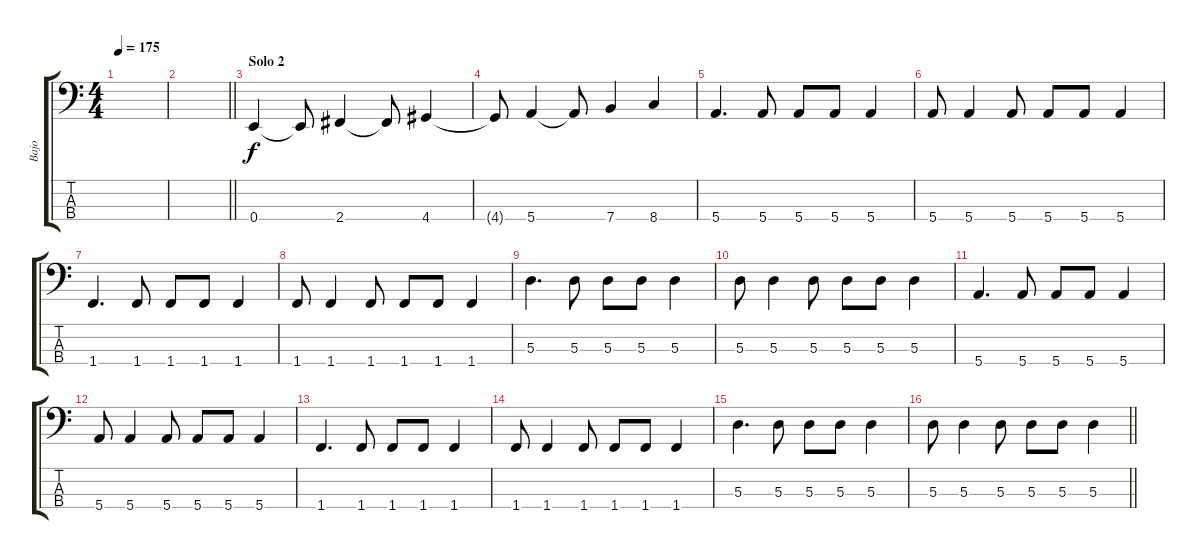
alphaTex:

\track ("Bajo" "Bajo") {instrument electricbassfinger}
\staff {score tabs}
\tuning (G2 D2 A1 E1) {hide}
\ts (4 4)
\tempo 175
\clef f4
\ks c
|
\barLineRight lightlight
|
\section ("" "Solo 2")
0.4.4 0.4{t}.8 2.4.4 2.4{t}.8 4.4.4 |
4.4{t}.8 5.4.4 5.4{t}.8 7.4.4 8.4.4 |
5.4.4{d} 5.4.8 5.4.8 5.4.8 5.4.4 |
5.4.8 5.4.4 5.4.8 5.4.8 5.4.8 5.4.4 |
1.4.4{d} 1.4.8 1.4.8 1.4.8 1.4.4 |
1.4.8 1.4.4 1.4.8 1.4.8 1.4.8 1.4.4 |
5.3.4{d} 5.3.8 5.3.8 5.3.8 5.3.4 |
5.3.8 5.3.4 5.3.8 5.3.8 5.3.8 5.3.4 |
5.4.4{d} 5.4.8 5.4.8 5.4.8 5.4.4 |
5.4.8 5.4.4 5.4.8 5.4.8 5.4.8 5.4.4 |
1.4.4{d} 1.4.8 1.4.8 1.4.8 1.4.4 |
1.4.8 1.4.4 1.4.8 1.4.8 1.4.8 1.4.4 |
5.3.4{d} 5.3.8 5.3.8 5.3.8 5.3.4 |
\barLineRight lightlight
5.3.8 5.3.4 5.3.8 5.3.8 5.3.8 5.3.4
